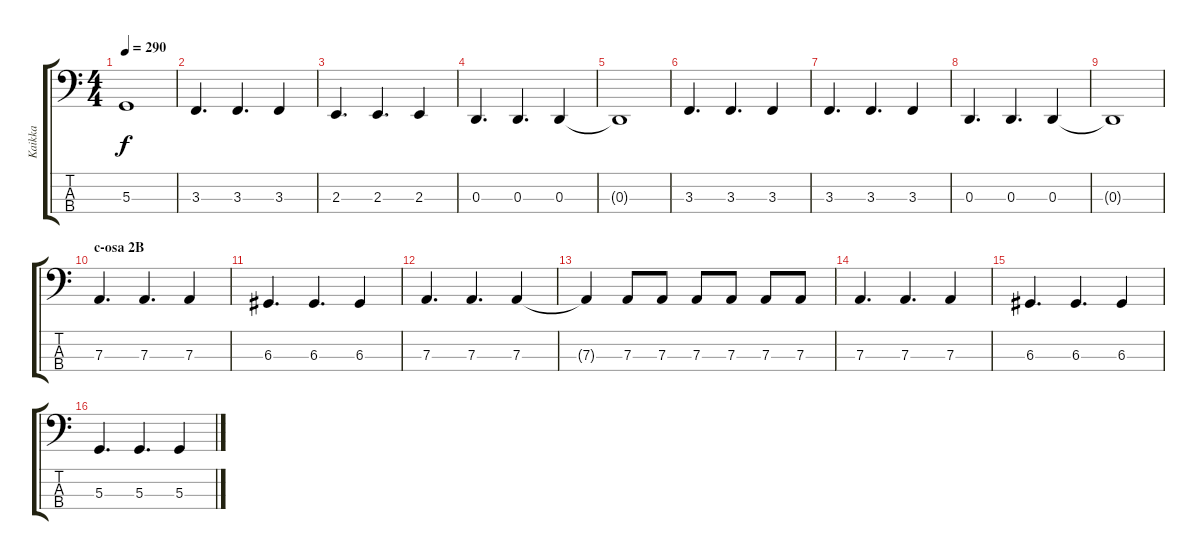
\track ("Kaikka" "Kaikka") {instrument electricbasspick}
\staff {score tabs}
\tuning (D2 A1 D1 A0) {hide}
\ts (4 4)
\tempo 290
\clef f4
\ks c
5.3{t}.1{dy f} |
3.3.4{d} 3.3.4{d} 3.3.4 |
2.3.4{d} 2.3.4{d} 2.3.4 |
0.3.4{d} 0.3.4{d} 0.3.4 |
0.3{t}.1 |
3.3.4{d} 3.3.4{d} 3.3.4 |
3.3.4{d} 3.3.4{d} 3.3.4 |
0.3.4{d} 0.3.4{d} 0.3.4 |
0.3{t}.1 |
\section ("" "c-osa 2B")
7.3.4{d} 7.3.4{d} 7.3.4 |
6.3.4{d} 6.3.4{d} 6.3.4 |
7.3.4{d} 7.3.4{d} 7.3.4 |
7.3{t}.4 7.3.8 7.3.8 7.3.8 7.3.8 7.3.8 7.3.8 |
7.3.4{d} 7.3.4{d} 7.3.4 |
6.3.4{d} 6.3.4{d} 6.3.4 |
5.3.4{d} 5.3.4{d} 5.3.4
